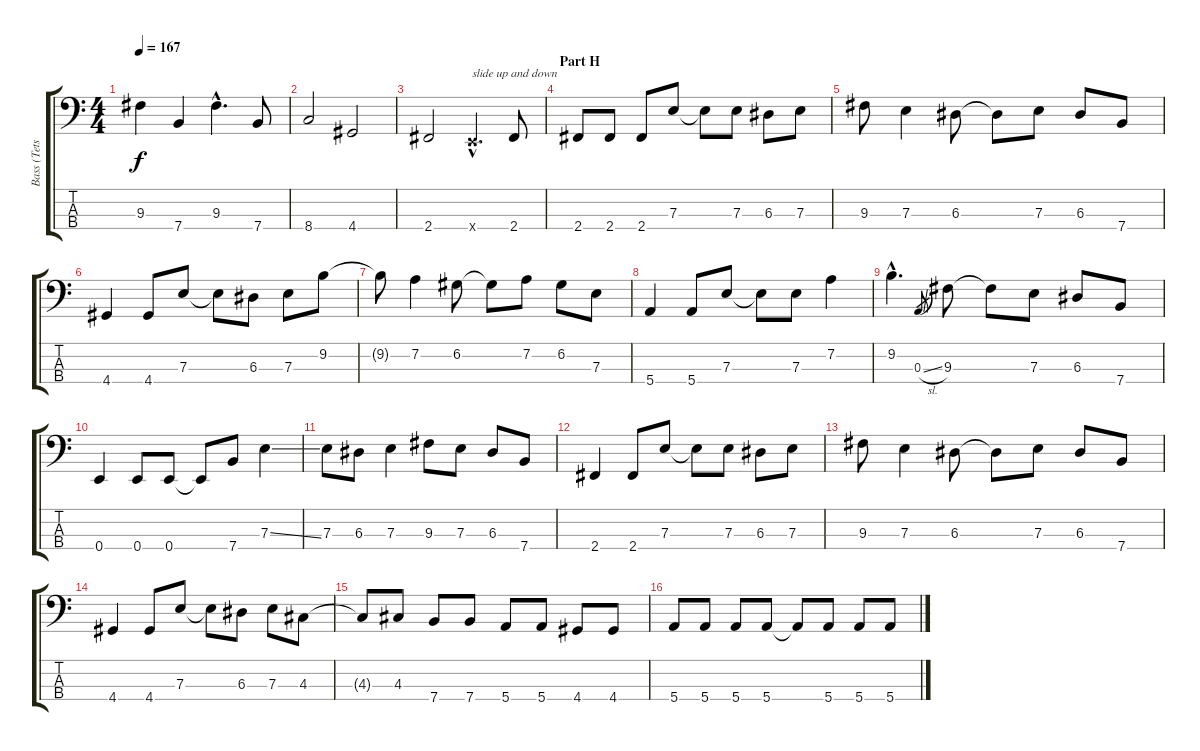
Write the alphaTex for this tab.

\track ("Bass (Tetsu)" "Bass (Tets") {instrument electricbasspick}
\staff {score tabs}
\tuning (G2 D2 A1 E1) {hide}
\ts (4 4)
\tempo 167
\clef f4
\ks c
9.3{t}.4{dy f} 7.4.4 9.3{hac}.4{d} 7.4.8 |
8.4.2 4.4.2 |
2.4.2 0.4{hac x}.4{d txt "slide up and down"} 2.4.8 |
\section ("" "Part H")
2.4.8 2.4.8 2.4.8 7.3.8 7.3{t}.8 7.3.8 6.3.8 7.3.8 |
9.3.8 7.3.4 6.3.8 6.3{t}.8 7.3.8 6.3.8 7.4.8 |
4.4.4 4.4.8 7.3.8 7.3{t}.8 6.3.8 7.3.8 9.2.8 |
9.2{t}.8 7.2.4 6.2.8 6.2{t}.8 7.2.8 6.2.8 7.3.8 |
5.4.4 5.4.8 7.3.8 7.3{t}.8 7.3.8 7.2.4 |
9.2{hac}.4{d} 0.3{sl}.8{gr} 9.3.8 9.3{t}.8 7.3.8 6.3.8 7.4.8 |
0.4.4 0.4.8 0.4.8 0.4{t}.8 7.4.8 7.3{ss}.4 |
7.3.8 6.3.8 7.3.4 9.3.8 7.3.8 6.3.8 7.4.8 |
2.4.4 2.4.8 7.3.8 7.3{t}.8 7.3.8 6.3.8 7.3.8 |
9.3.8 7.3.4 6.3.8 6.3{t}.8 7.3.8 6.3.8 7.4.8 |
4.4.4 4.4.8 7.3.8 7.3{t}.8 6.3.8 7.3.8 4.3.8 |
4.3{t}.8 4.3.8 7.4.8 7.4.8 5.4.8 5.4.8 4.4.8 4.4.8 |
5.4.8 5.4.8 5.4.8 5.4.8 5.4{t}.8 5.4.8 5.4.8 5.4.8
